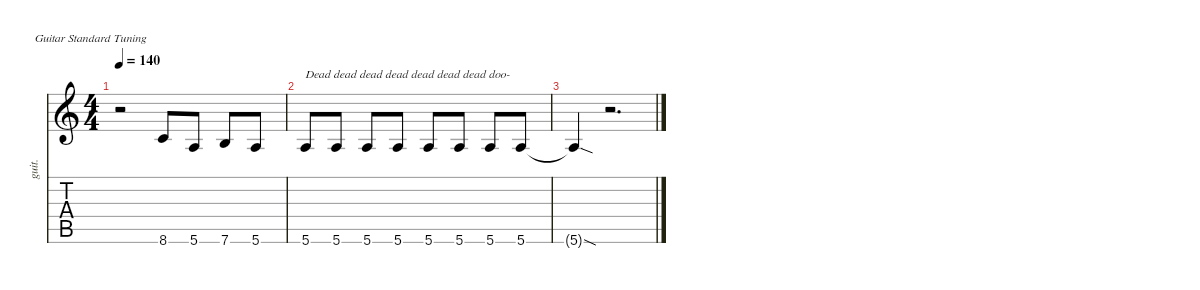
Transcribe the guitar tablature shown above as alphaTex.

\defaultSystemsLayout 4
\hideDynamics
\bracketExtendMode nobrackets
\otherSystemsTrackNameOrientation horizontal
\track ("Guitar1,2" "guit.") {defaultSystemsLayout 4 instrument acousticguitarnylon}
\staff {score tabs}
\tuning (E4 B3 G3 D3 A2 E2)
\ts (4 4)
\tempo 140
\clef g2
\ks aminor
r.2{dy f beam Down} 8.6.8{beam Up} 5.6.8{beam Up} 7.6.8{beam Up} 5.6.8{beam Up} |
5.6.8{txt "Dead dead dead dead dead dead dead doo-" dy mf beam Up} 5.6.8{beam Up} 5.6.8{beam Up} 5.6.8{beam Up} 5.6.8{beam Up} 5.6.8{beam Up} 5.6.8{beam Up} 5.6.8{beam Up} |
5.6{sod t}.4{dy f beam Up} r.2{d beam Up}
